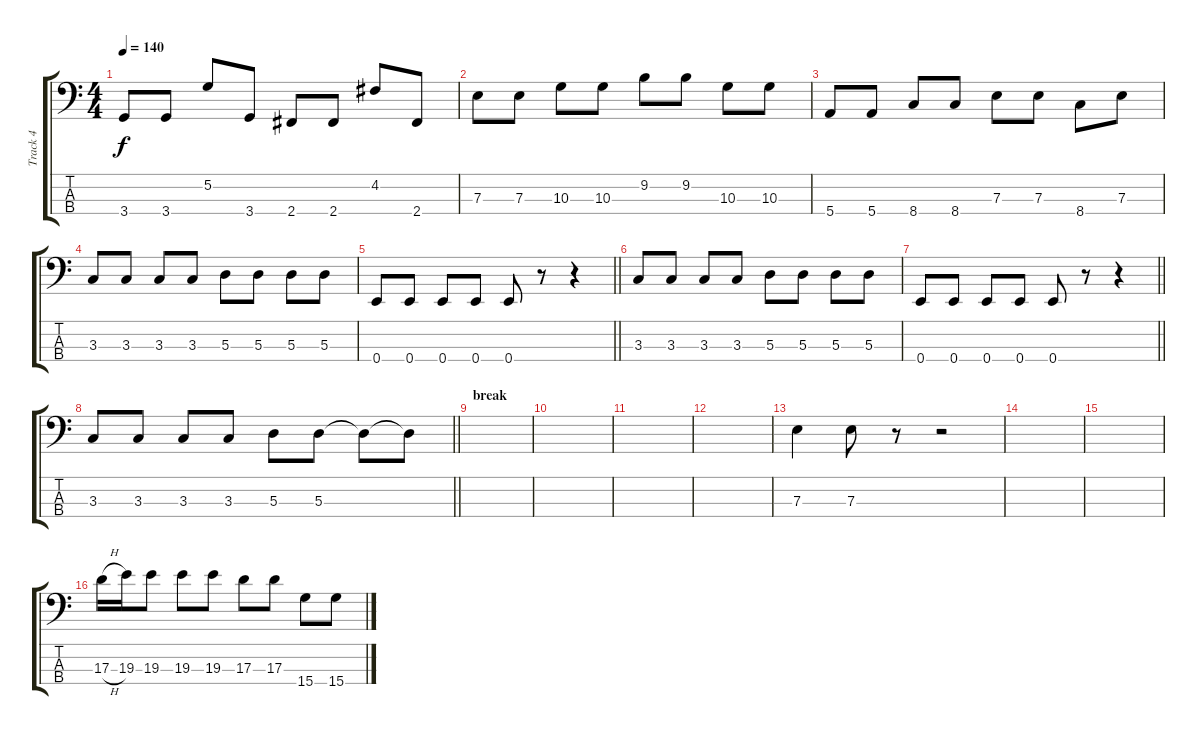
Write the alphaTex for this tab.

\track ("Track 4" "Track 4") {instrument electricbasspick}
\staff {score tabs}
\tuning (G2 D2 A1 E1) {hide}
\ts (4 4)
\tempo 140
\clef f4
\ks c
3.4.8{dy f} 3.4.8 5.2.8 3.4.8 2.4.8 2.4.8 4.2.8 2.4.8 |
7.3.8 7.3.8 10.3.8 10.3.8 9.2.8 9.2.8 10.3.8 10.3.8 |
5.4.8 5.4.8 8.4.8 8.4.8 7.3.8 7.3.8 8.4.8 7.3.8 |
3.3.8 3.3.8 3.3.8 3.3.8 5.3.8 5.3.8 5.3.8 5.3.8 |
\barLineRight lightlight
0.4.8 0.4.8 0.4.8 0.4.8 0.4.8 r.8 r.4 |
3.3.8 3.3.8 3.3.8 3.3.8 5.3.8 5.3.8 5.3.8 5.3.8 |
\barLineRight lightlight
0.4.8 0.4.8 0.4.8 0.4.8 0.4.8 r.8 r.4 |
\barLineRight lightlight
3.3.8 3.3.8 3.3.8 3.3.8 5.3.8 5.3.8 5.3{t}.8 5.3{t}.8 |
\section ("" "break")
|
|
|
|
7.3.4 7.3.8 r.8 r.2 |
|
|
17.3{h}.16 19.3.16 19.3.8 19.3.8 19.3.8 17.3.8 17.3.8 15.4.8 15.4.8
